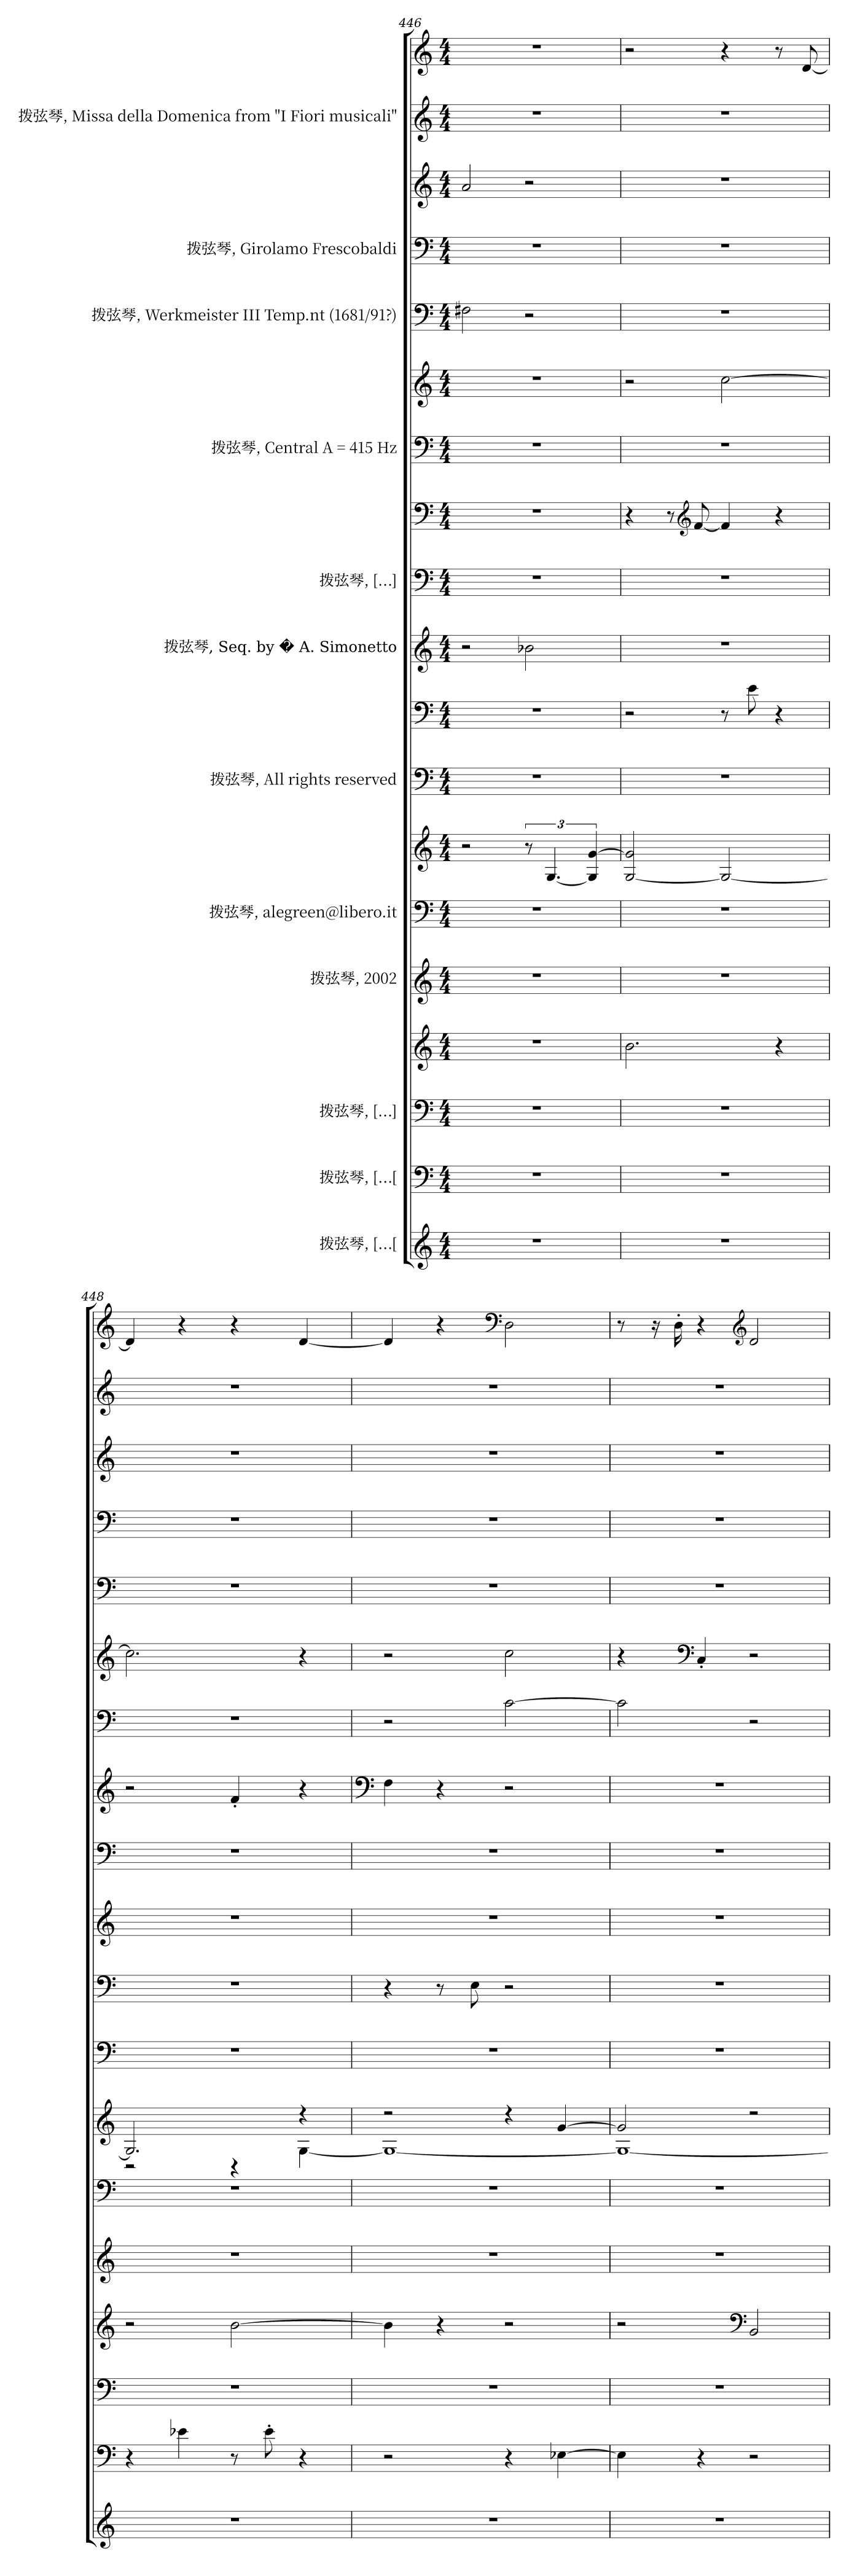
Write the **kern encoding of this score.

**kern	**kern	**kern	**kern	**kern	**kern	**kern	**kern	**kern	**kern	**kern	**kern	**kern	**kern	**kern	**kern	**kern	**kern	**kern
*part12	*part11	*part10	*part10	*part9	*part8	*part8	*part7	*part7	*part6	*part5	*part5	*part4	*part4	*part3	*part2	*part2	*part1	*part1
*staff19	*staff18	*staff17	*staff16	*staff15	*staff14	*staff13	*staff12	*staff11	*staff10	*staff9	*staff8	*staff7	*staff6	*staff5	*staff4	*staff3	*staff2	*staff1
*I"拨弦琴, [...[	*I"拨弦琴, [...[	*I"拨弦琴, [...]	*	*I"拨弦琴, 2002	*I"拨弦琴, alegreen@libero.it	*	*I"拨弦琴, All rights reserved	*	*I"拨弦琴, Seq. by � A. Simonetto	*I"拨弦琴, [...]	*	*I"拨弦琴, Central A = 415 Hz	*	*I"拨弦琴, Werkmeister III Temp.nt (1681/91?)	*I"拨弦琴, Girolamo Frescobaldi	*	*I"拨弦琴, Missa della Domenica from &quot;I Fiori musicali&quot;	*
*clefG2	*clefF4	*clefF4	*clefG2	*clefG2	*clefF4	*clefG2	*clefF4	*clefF4	*clefG2	*clefF4	*clefF4	*clefF4	*clefG2	*clefF4	*clefF4	*clefG2	*clefG2	*clefG2
*k[]	*k[]	*k[]	*k[]	*k[]	*k[]	*k[]	*k[]	*k[]	*k[]	*k[]	*k[]	*k[]	*k[]	*k[]	*k[]	*k[]	*k[]	*k[]
*M4/4	*M4/4	*M4/4	*M4/4	*M4/4	*M4/4	*M4/4	*M4/4	*M4/4	*M4/4	*M4/4	*M4/4	*M4/4	*M4/4	*M4/4	*M4/4	*M4/4	*M4/4	*M4/4
=446	=446	=446	=446	=446	=446	=446	=446	=446	=446	=446	=446	=446	=446	=446	=446	=446	=446	=446
1r	1r	1r	1r	1r	1r	2r	1r	1r	2r	1r	1r	1r	1r	2F#X\	1r	2a/	1r	1r
.	.	.	.	.	.	12r	.	.	2b-X\	.	.	.	.	2r	.	2r	.	.
.	.	.	.	.	.	[6.G/	.	.	.	.	.	.	.	.	.	.	.	.
.	.	.	.	.	.	6G/] [6g/	.	.	.	.	.	.	.	.	.	.	.	.
=447	=447	=447	=447	=447	=447	=447	=447	=447	=447	=447	=447	=447	=447	=447	=447	=447	=447	=447
1r	1r	1r	2.b\	1r	1r	[2G/ 2g/]	1r	2r	1r	1r	4r	1r	2r	1r	1r	1r	1r	2r
.	.	.	.	.	.	.	.	.	.	.	8r	.	.	.	.	.	.	.
*	*	*	*	*	*	*	*	*	*	*	*clefG2	*	*	*	*	*	*	*
.	.	.	.	.	.	.	.	.	.	.	[8f/	.	.	.	.	.	.	.
.	.	.	.	.	.	2G/_	.	8r	.	.	4f/]	.	[2cc\	.	.	.	.	4r
.	.	.	.	.	.	.	.	8e\	.	.	.	.	.	.	.	.	.	.
.	.	.	4r	.	.	.	.	4r	.	.	4r	.	.	.	.	.	.	8r
.	.	.	.	.	.	.	.	.	.	.	.	.	.	.	.	.	.	[8d/
!!LO:PB:g=z
=448	=448	=448	=448	=448	=448	=448	=448	=448	=448	=448	=448	=448	=448	=448	=448	=448	=448	=448
*	*	*	*	*	*	*^	*	*	*	*	*	*	*	*	*	*	*	*
1r	4r	1r	2r	1r	1r	2.G/]	2r	1r	1r	1r	1r	2r	1r	2.cc\]	1r	1r	1r	1r	4d/]
.	4e-X\	.	.	.	.	.	.	.	.	.	.	.	.	.	.	.	.	.	4r
.	8r	.	[2b\	.	.	.	4r	.	.	.	.	4f'/	.	.	.	.	.	.	4r
.	8e-'\	.	.	.	.	.	.	.	.	.	.	.	.	.	.	.	.	.	.
.	4r	.	.	.	.	4r	[4G\	.	.	.	.	4r	.	4r	.	.	.	.	[4d/
=449	=449	=449	=449	=449	=449	=449	=449	=449	=449	=449	=449	=449	=449	=449	=449	=449	=449	=449	=449
*	*	*	*	*	*	*	*	*	*	*	*	*clefF4	*	*	*	*	*	*	*
1r	2r	1r	4b\]	1r	1r	2r	1G_	1r	4r	1r	1r	4F\	2r	2r	1r	1r	1r	1r	4d/]
.	.	.	4r	.	.	.	.	.	8r	.	.	4r	.	.	.	.	.	.	4r
.	.	.	.	.	.	.	.	.	8E\	.	.	.	.	.	.	.	.	.	.
*	*	*	*	*	*	*	*	*	*	*	*	*	*	*	*	*	*	*	*clefF4
.	4r	.	2r	.	.	4r	.	.	2r	.	.	2r	[2c\	2cc\	.	.	.	.	2D\
.	[4E-X\	.	.	.	.	[4g/	.	.	.	.	.	.	.	.	.	.	.	.	.
=450	=450	=450	=450	=450	=450	=450	=450	=450	=450	=450	=450	=450	=450	=450	=450	=450	=450	=450	=450
1r	4E-\]	1r	2r	1r	1r	2g/]	1G_	1r	1r	1r	1r	1r	2c\]	4r	1r	1r	1r	1r	8r
.	.	.	.	.	.	.	.	.	.	.	.	.	.	.	.	.	.	.	16r
.	.	.	.	.	.	.	.	.	.	.	.	.	.	.	.	.	.	.	16D'\
*	*	*	*	*	*	*	*	*	*	*	*	*	*	*clefF4	*	*	*	*	*
.	4r	.	.	.	.	.	.	.	.	.	.	.	.	4C'/	.	.	.	.	4r
*	*	*	*clefF4	*	*	*	*	*	*	*	*	*	*	*	*	*	*	*	*clefG2
.	2r	.	2BB/	.	.	2r	.	.	.	.	.	.	2r	2r	.	.	.	.	2d/
*	*	*	*	*	*	*v	*v	*	*	*	*	*	*	*	*	*	*	*	*
=	=	=	=	=	=	=	=	=	=	=	=	=	=	=	=	=	=	=
*-	*-	*-	*-	*-	*-	*-	*-	*-	*-	*-	*-	*-	*-	*-	*-	*-	*-	*-
